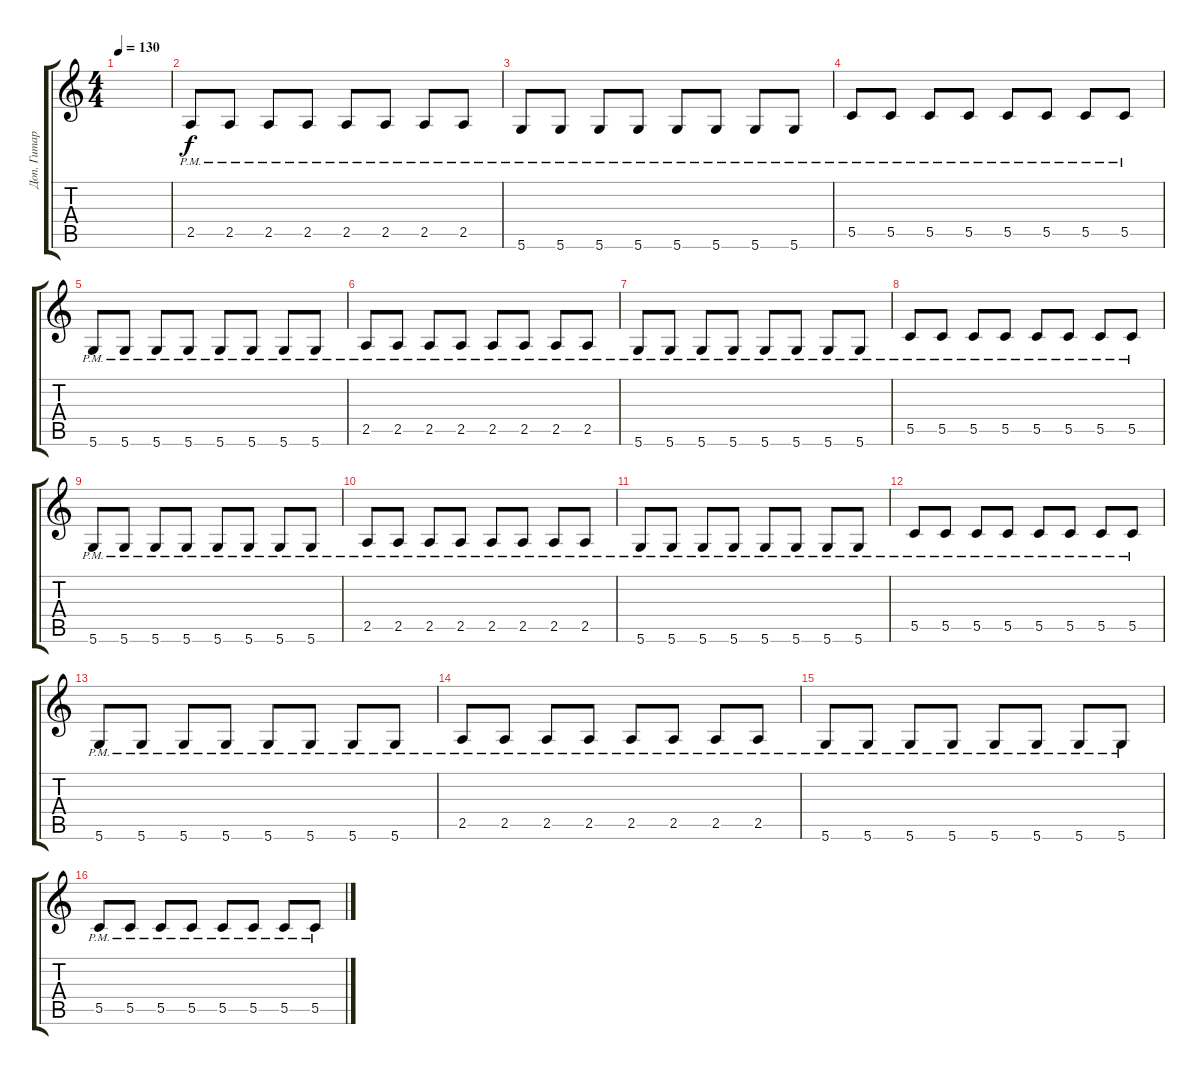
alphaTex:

\track ("Доп. Гитара" "Доп. Гитар") {instrument distortionguitar}
\staff {score tabs}
\tuning (D4 A3 F3 C3 G2 D2) {hide}
\ts (4 4)
\tempo 130
\clef g2
\ks c
|
2.5{pm}.8 2.5{pm}.8 2.5{pm}.8 2.5{pm}.8 2.5{pm}.8 2.5{pm}.8 2.5{pm}.8 2.5{pm}.8 |
5.6{pm}.8 5.6{pm}.8 5.6{pm}.8 5.6{pm}.8 5.6{pm}.8 5.6{pm}.8 5.6{pm}.8 5.6{pm}.8 |
5.5{pm}.8 5.5{pm}.8 5.5{pm}.8 5.5{pm}.8 5.5{pm}.8 5.5{pm}.8 5.5{pm}.8 5.5{pm}.8 |
5.6{pm}.8 5.6{pm}.8 5.6{pm}.8 5.6{pm}.8 5.6{pm}.8 5.6{pm}.8 5.6{pm}.8 5.6{pm}.8 |
2.5{pm}.8 2.5{pm}.8 2.5{pm}.8 2.5{pm}.8 2.5{pm}.8 2.5{pm}.8 2.5{pm}.8 2.5{pm}.8 |
5.6{pm}.8 5.6{pm}.8 5.6{pm}.8 5.6{pm}.8 5.6{pm}.8 5.6{pm}.8 5.6{pm}.8 5.6{pm}.8 |
5.5{pm}.8 5.5{pm}.8 5.5{pm}.8 5.5{pm}.8 5.5{pm}.8 5.5{pm}.8 5.5{pm}.8 5.5{pm}.8 |
5.6{pm}.8 5.6{pm}.8 5.6{pm}.8 5.6{pm}.8 5.6{pm}.8 5.6{pm}.8 5.6{pm}.8 5.6{pm}.8 |
2.5{pm}.8 2.5{pm}.8 2.5{pm}.8 2.5{pm}.8 2.5{pm}.8 2.5{pm}.8 2.5{pm}.8 2.5{pm}.8 |
5.6{pm}.8 5.6{pm}.8 5.6{pm}.8 5.6{pm}.8 5.6{pm}.8 5.6{pm}.8 5.6{pm}.8 5.6{pm}.8 |
5.5{pm}.8 5.5{pm}.8 5.5{pm}.8 5.5{pm}.8 5.5{pm}.8 5.5{pm}.8 5.5{pm}.8 5.5{pm}.8 |
5.6{pm}.8 5.6{pm}.8 5.6{pm}.8 5.6{pm}.8 5.6{pm}.8 5.6{pm}.8 5.6{pm}.8 5.6{pm}.8 |
2.5{pm}.8 2.5{pm}.8 2.5{pm}.8 2.5{pm}.8 2.5{pm}.8 2.5{pm}.8 2.5{pm}.8 2.5{pm}.8 |
5.6{pm}.8 5.6{pm}.8 5.6{pm}.8 5.6{pm}.8 5.6{pm}.8 5.6{pm}.8 5.6{pm}.8 5.6{pm}.8 |
5.5{pm}.8 5.5{pm}.8 5.5{pm}.8 5.5{pm}.8 5.5{pm}.8 5.5{pm}.8 5.5{pm}.8 5.5{pm}.8
